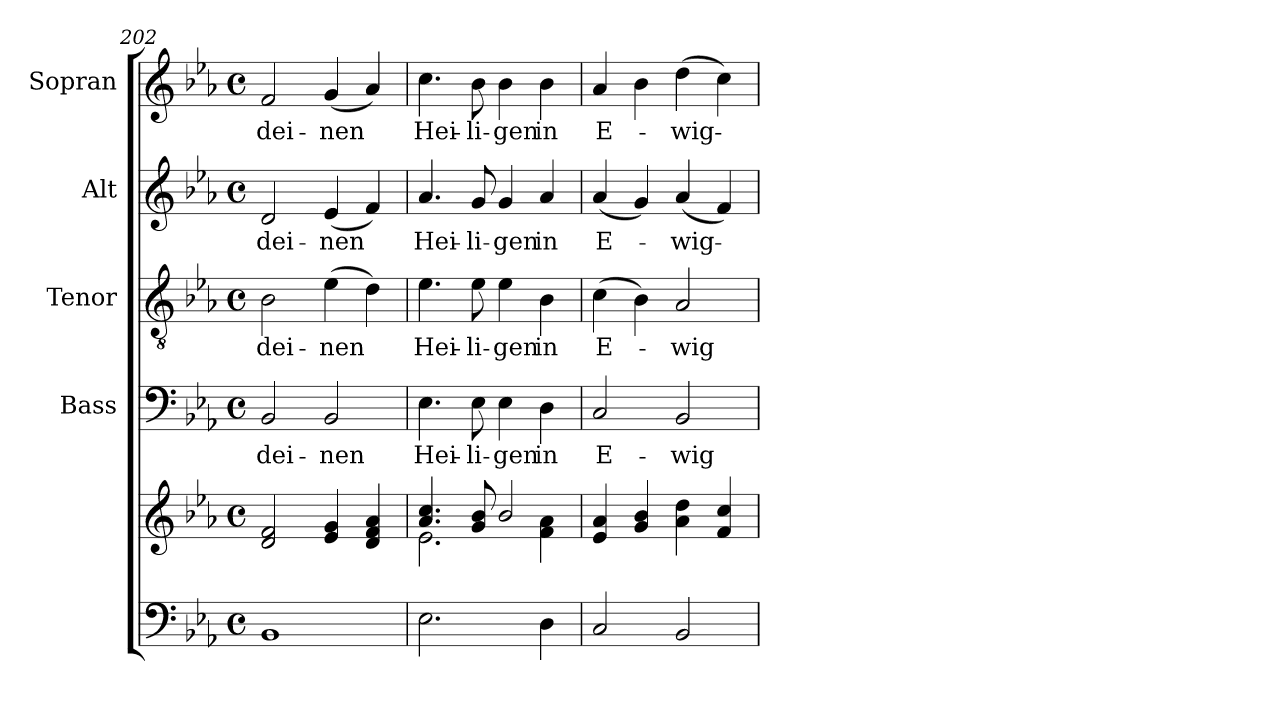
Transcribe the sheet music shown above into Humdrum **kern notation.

**kern	**kern	**kern	**text	**kern	**text	**kern	**text	**kern	**text
*part5	*part5	*part4	*part4	*part3	*part3	*part2	*part2	*part1	*part1
*staff6	*staff5	*staff4	*staff4	*staff3	*staff3	*staff2	*staff2	*staff1	*staff1
*	*	*I"Bass	*	*I"Tenor	*	*I"Alt	*	*I"Sopran	*
*	*	*I'B.	*	*I'T.	*	*I'A.	*	*I'S.	*
*clefF4	*clefG2	*clefF4	*	*clefGv2	*	*clefG2	*	*clefG2	*
*k[b-e-a-]	*k[b-e-a-]	*k[b-e-a-]	*	*k[b-e-a-]	*	*k[b-e-a-]	*	*k[b-e-a-]	*
*E-:	*E-:	*E-:	*	*E-:	*	*E-:	*	*E-:	*
*M4/4	*M4/4	*M4/4	*	*M4/4	*	*M4/4	*	*M4/4	*
*met(c)	*met(c)	*met(c)	*	*met(c)	*	*met(c)	*	*met(c)	*
=202	=202	=202	=202	=202	=202	=202	=202	=202	=202
!	!	!	!LO:LY:b	!	!LO:LY:b	!	!LO:LY:b	!	!LO:LY:b
1BB-	2d/ 2f/	2BB-/	dei-	2B-\	dei-	2d/	dei-	2f/	dei-
!	!	!	!LO:LY:b	!	!LO:LY:b	!	!LO:LY:b	!	!LO:LY:b
.	4e-/ 4g/	2BB-/	-nen	(>4e-\	-nen	(<4e-/	-nen	(<4g/	-nen
.	4d/ 4f/ 4a-/	.	.	4d\)	.	4f/)	.	4a-/)	.
=203	=203	=203	=203	=203	=203	=203	=203	=203	=203
*	*^	*	*	*	*	*	*	*	*
!	!	!	!	!LO:LY:b	!	!LO:LY:b	!	!LO:LY:b	!	!LO:LY:b
2.E-\	4.a-/ 4.cc/	2.e-\	4.E-\	Hei-	4.e-\	Hei-	4.a-/	Hei-	4.cc\	Hei-
!	!	!	!	!LO:LY:b	!	!LO:LY:b	!	!LO:LY:b	!	!LO:LY:b
.	8g/ 8b-/	.	8E-\	-li-	8e-\	-li-	8g/	-li-	8b-\	-li-
!	!	!	!	!LO:LY:b	!	!LO:LY:b	!	!LO:LY:b	!	!LO:LY:b
.	2b-/	.	4E-\	-gen	4e-\	-gen	4g/	-gen	4b-\	-gen
!	!	!	!	!LO:LY:b	!	!LO:LY:b	!	!LO:LY:b	!	!LO:LY:b
4D\	.	4f\ 4a-\	4D\	in	4B-\	in	4a-/	in	4b-\	in
!!LO:PB:g=z
=204	=204	=204	=204	=204	=204	=204	=204	=204	=204	=204
!	!	!	!	!LO:LY:b	!	!LO:LY:b	!	!LO:LY:b	!	!LO:LY:b
*	*v	*v	*	*	*	*	*	*	*	*
2C/	4e-/ 4a-/	2C/	E-	(>4c\	E-	(<4a-/	E-	4a-/	E-
.	4g/ 4b-/	.	.	4B-\)	.	4g/)	.	4b-\	.
!	!	!	!LO:LY:b	!	!LO:LY:b	!	!LO:LY:b	!	!LO:LY:b
2BB-/	4a-\ 4dd\	2BB-/	-wig-	2A-/	-wig-	(<4a-/	-wig-	(>4dd\	-wig-
.	4f/ 4cc/	.	.	.	.	4f/)	.	4cc\)	.
=	=	=	=	=	=	=	=	=	=
*-	*-	*-	*-	*-	*-	*-	*-	*-	*-
